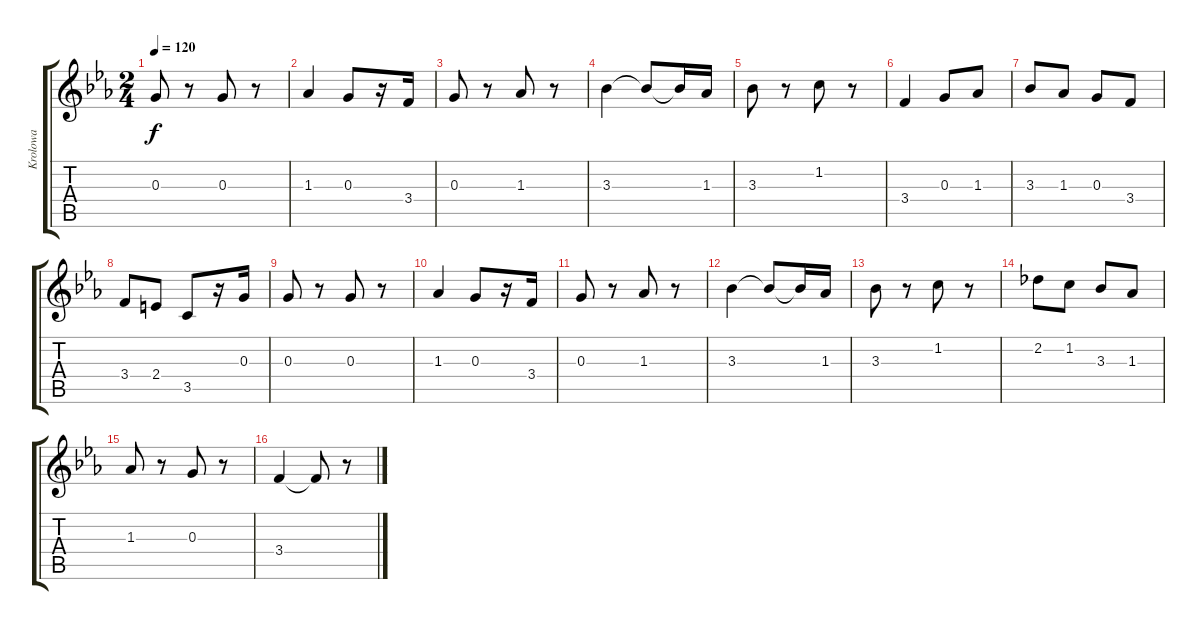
\track ("Krolowa" "Krolowa") {instrument acousticguitarsteel}
\staff {score tabs}
\tuning (E4 B3 G3 D3 A2 E2) {hide}
\ts (2 4)
\tempo 120
\clef g2
\ks cminor
0.3.8{dy f} r.8 0.3.8 r.8 |
1.3.4 0.3.8 r.16 3.4.16 |
0.3.8 r.8 1.3.8 r.8 |
3.3.4 3.3{t}.8 3.3{t}.16 1.3.16 |
3.3.8 r.8 1.2.8 r.8 |
3.4.4 0.3.8 1.3.8 |
3.3.8 1.3.8 0.3.8 3.4.8 |
3.4.8 2.4.8 3.5.8 r.16 0.3.16 |
0.3.8 r.8 0.3.8 r.8 |
1.3.4 0.3.8 r.16 3.4.16 |
0.3.8 r.8 1.3.8 r.8 |
3.3.4 3.3{t}.8 3.3{t}.16 1.3.16 |
3.3.8 r.8 1.2.8 r.8 |
2.2.8 1.2.8 3.3.8 1.3.8 |
1.3.8 r.8 0.3.8 r.8 |
3.4.4 3.4{t}.8 r.8
